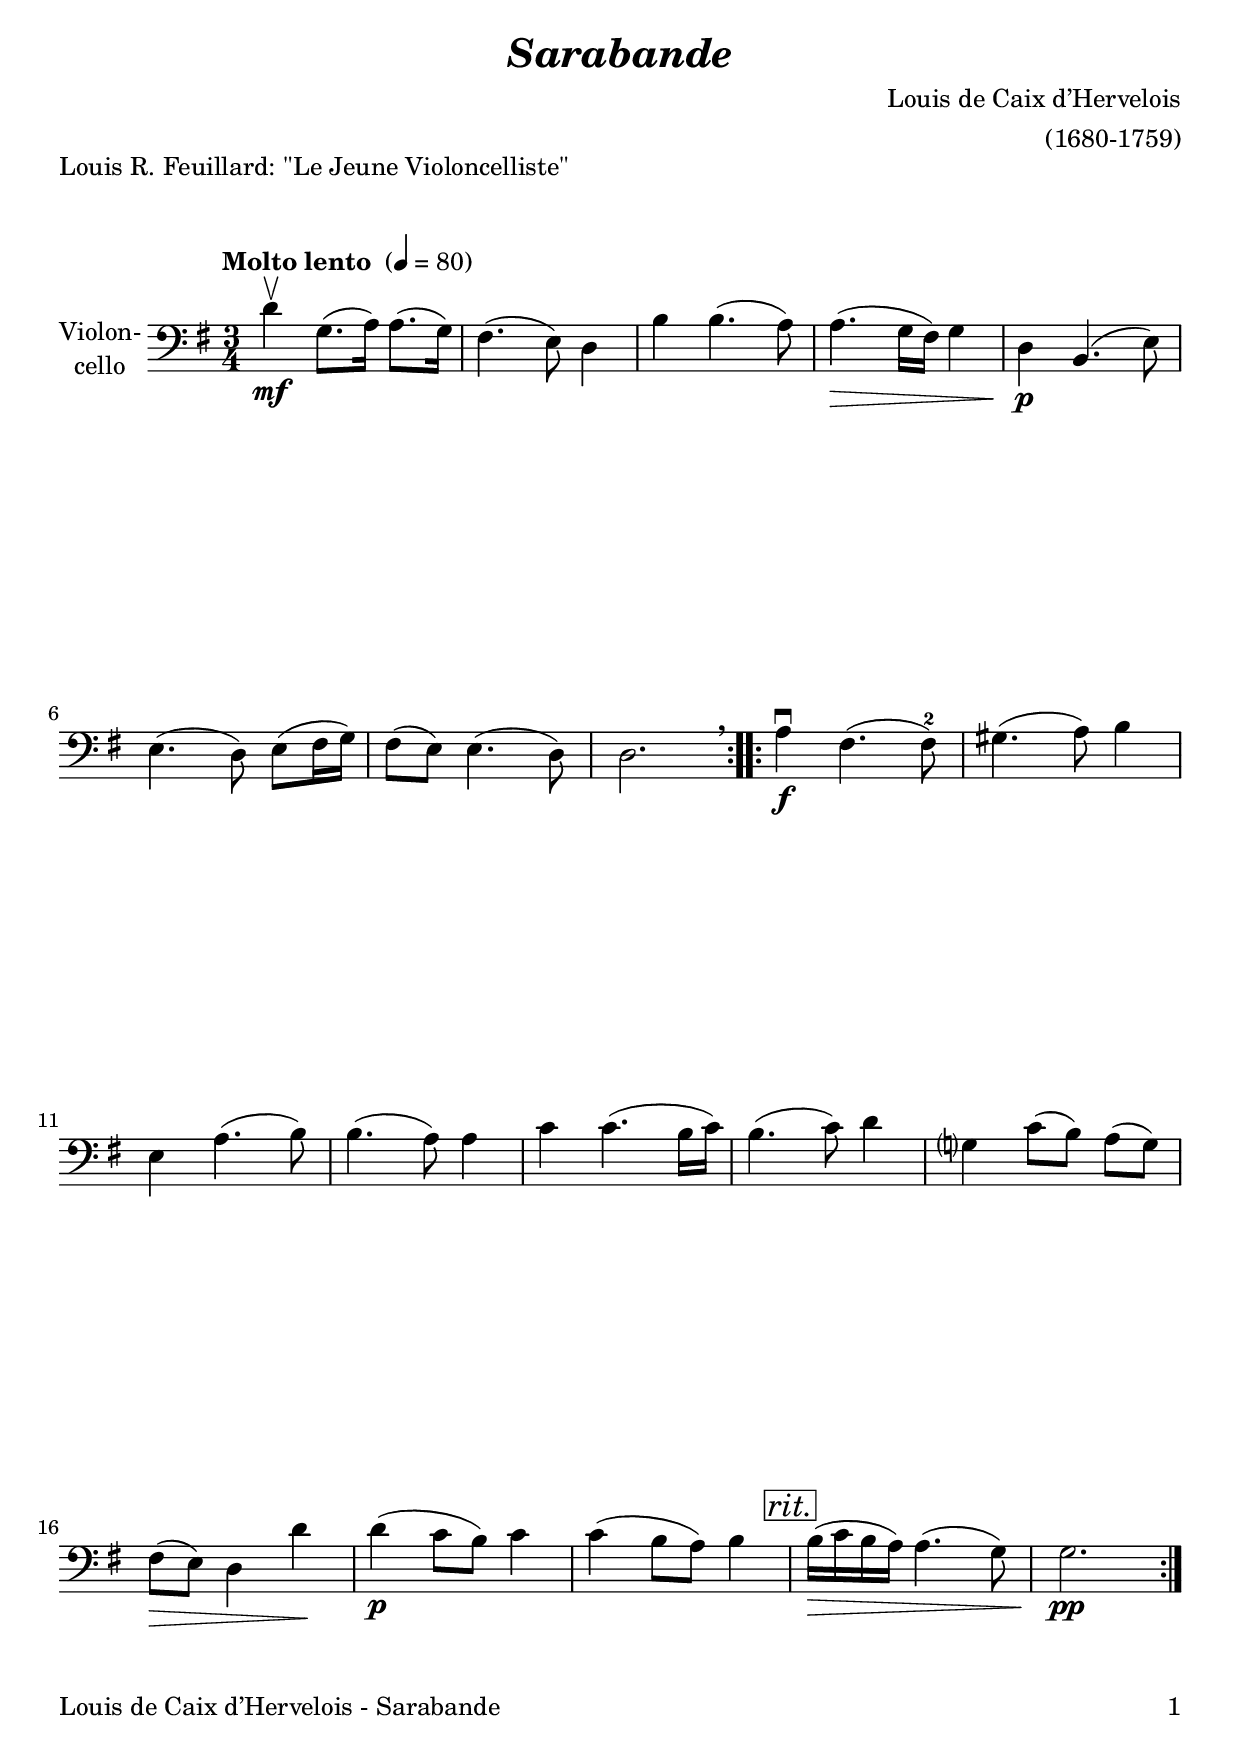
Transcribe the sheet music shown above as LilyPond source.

\version "2.24.3"
\include "deutsch.ly"

#(set-global-staff-size 22)

\header {
  title     = \markup \bold \italic "Sarabande"
  composer  = "Louis de Caix d’Hervelois"
  arranger  = "(1680-1759)"
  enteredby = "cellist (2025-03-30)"
  piece     = "Louis R. Feuillard: \"Le Jeune Violoncelliste\""
}

voiceconsts = {
  \key g \major
  \time 3/4
  \clef "bass"
%  \numericTimeSignature
  \compressEmptyMeasures
  % Set default beaming for all staves
  \set Timing.beamExceptions = #'()
  \set Timing.baseMoment     = #(ly:make-moment 1 4)
  \set Timing.beatStructure  = #'(1 1 1)
  \tempo "Molto lento " 4=80
}

mist = "string ensemble 1"
mivl = "violin"
mivc = "cello"
mipz = "pizzicato strings"

csal = \markup \italic "con sordini (ad lib.)"
piul = \mark \markup \box \italic "Più lento"
pomv = \mark \markup \box \italic "Poco meno vivo"
rit  = \mark \markup \box \italic "rit."
tepr = \mark \markup \box \italic \concat { "Tempo I" \super "o" }

va = \relative c' {
  \voiceconsts

  \repeat volta 2 {
    d4\upbow\mf g,8.( a16) a8.( g16)
    fis4.( e8) d4
    h' h4.( a8)
    a4.(\> g16 fis) g4
    d\!\p h4.( e8)

    e4.( d8) e( fis16 g)
    fis8( e) e4.( d8)
    d2. \breathe
  }

  \repeat volta 2 {
    a'4\downbow\f fis4.( fis8)-2
    gis4.( a8) h4

    e, a4.( h8)
    h4.( a8) a4
    c c4.( h16 c)
    h4.( c8) d4
    g,? c8( h) a( g)

    fis(\> e) d4 d'\!
    d(\p c8 h) c4
    c( h8 a) h4 \rit
    h16(\> c h a) a4.( g8)
    g2.\!\pp
  }
}


music = \new StaffGroup <<
      \new Staff {
	\set Staff.midiInstrument = \mivc
	\set Staff.instrumentName = \markup \center-column { "Violon-" "cello" }
	\transpose g g { \va }
      }
>>

\book {
   \paper {
    print-page-number = ##t
    print-first-page-number = ##t
    ragged-last-bottom = ##f
    oddHeaderMarkup = \markup \null
    evenHeaderMarkup = \markup \null
    oddFooterMarkup = \markup {
      \fill-line {
        \if \should-print-page-number
        "Louis de Caix d’Hervelois - Sarabande" \fromproperty #'page:page-number-string
      }
    }
    evenFooterMarkup = \oddFooterMarkup
  } \score {
    \music
    \layout {}
  }

  \score {
    \unfoldRepeats \music

    \midi {
      \context {
        \Score
      }
    }
  }
}
